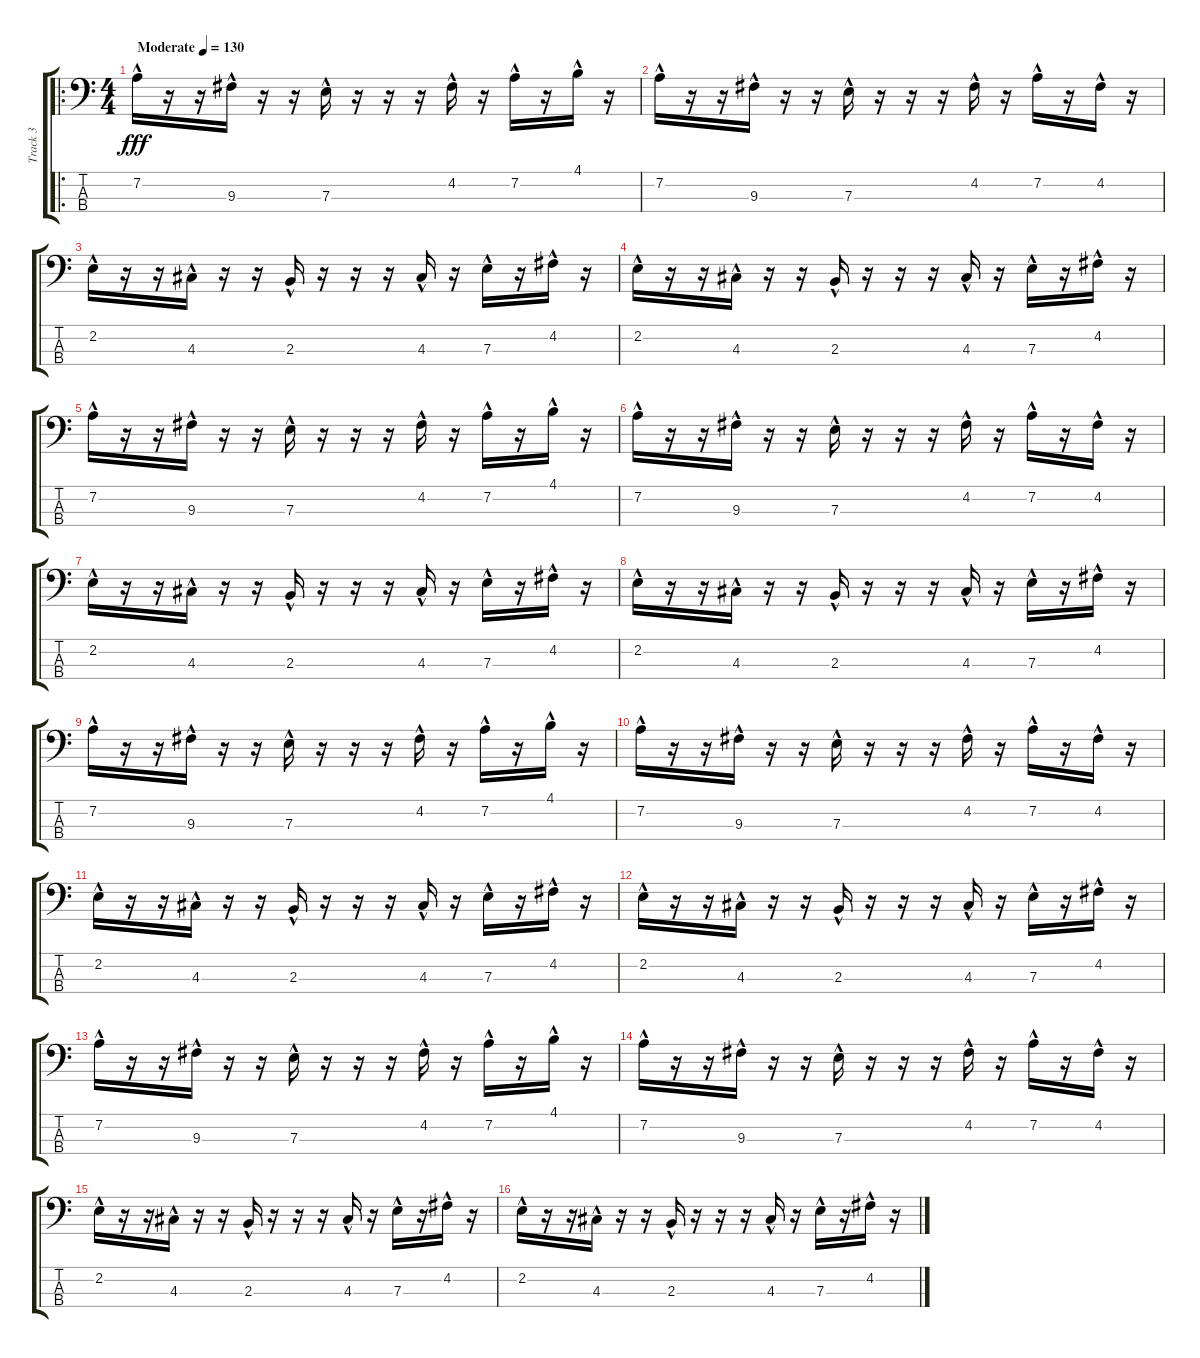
\track ("Track 3" "Track 3") {instrument electricbassfinger}
\staff {score tabs}
\tuning (G2 D2 A1 E1) {hide}
\ro
\ts (4 4)
\tempo (130 "Moderate")
\clef f4
\ks c
7.2{hac}.16{dy fff instrument electricbassfinger} r.16 r.16 9.3{hac}.16 r.16 r.16 7.3{hac}.16 r.16 r.16 r.16 4.2{hac}.16 r.16 7.2{hac}.16 r.16 4.1{hac}.16 r.16 |
7.2{hac}.16 r.16 r.16 9.3{hac}.16 r.16 r.16 7.3{hac}.16 r.16 r.16 r.16 4.2{hac}.16 r.16 7.2{hac}.16 r.16 4.2{hac}.16 r.16 |
2.2{hac}.16 r.16 r.16 4.3{hac}.16 r.16 r.16 2.3{hac}.16 r.16 r.16 r.16 4.3{hac}.16 r.16 7.3{hac}.16 r.16 4.2{hac}.16 r.16 |
2.2{hac}.16 r.16 r.16 4.3{hac}.16 r.16 r.16 2.3{hac}.16 r.16 r.16 r.16 4.3{hac}.16 r.16 7.3{hac}.16 r.16 4.2{hac}.16 r.16 |
7.2{hac}.16 r.16 r.16 9.3{hac}.16 r.16 r.16 7.3{hac}.16 r.16 r.16 r.16 4.2{hac}.16 r.16 7.2{hac}.16 r.16 4.1{hac}.16 r.16 |
7.2{hac}.16 r.16 r.16 9.3{hac}.16 r.16 r.16 7.3{hac}.16 r.16 r.16 r.16 4.2{hac}.16 r.16 7.2{hac}.16 r.16 4.2{hac}.16 r.16 |
2.2{hac}.16 r.16 r.16 4.3{hac}.16 r.16 r.16 2.3{hac}.16 r.16 r.16 r.16 4.3{hac}.16 r.16 7.3{hac}.16 r.16 4.2{hac}.16 r.16 |
2.2{hac}.16 r.16 r.16 4.3{hac}.16 r.16 r.16 2.3{hac}.16 r.16 r.16 r.16 4.3{hac}.16 r.16 7.3{hac}.16 r.16 4.2{hac}.16 r.16 |
7.2{hac}.16 r.16 r.16 9.3{hac}.16 r.16 r.16 7.3{hac}.16 r.16 r.16 r.16 4.2{hac}.16 r.16 7.2{hac}.16 r.16 4.1{hac}.16 r.16 |
7.2{hac}.16 r.16 r.16 9.3{hac}.16 r.16 r.16 7.3{hac}.16 r.16 r.16 r.16 4.2{hac}.16 r.16 7.2{hac}.16 r.16 4.2{hac}.16 r.16 |
2.2{hac}.16 r.16 r.16 4.3{hac}.16 r.16 r.16 2.3{hac}.16 r.16 r.16 r.16 4.3{hac}.16 r.16 7.3{hac}.16 r.16 4.2{hac}.16 r.16 |
2.2{hac}.16 r.16 r.16 4.3{hac}.16 r.16 r.16 2.3{hac}.16 r.16 r.16 r.16 4.3{hac}.16 r.16 7.3{hac}.16 r.16 4.2{hac}.16 r.16 |
7.2{hac}.16 r.16 r.16 9.3{hac}.16 r.16 r.16 7.3{hac}.16 r.16 r.16 r.16 4.2{hac}.16 r.16 7.2{hac}.16 r.16 4.1{hac}.16 r.16 |
7.2{hac}.16 r.16 r.16 9.3{hac}.16 r.16 r.16 7.3{hac}.16 r.16 r.16 r.16 4.2{hac}.16 r.16 7.2{hac}.16 r.16 4.2{hac}.16 r.16 |
2.2{hac}.16 r.16 r.16 4.3{hac}.16 r.16 r.16 2.3{hac}.16 r.16 r.16 r.16 4.3{hac}.16 r.16 7.3{hac}.16 r.16 4.2{hac}.16 r.16 |
2.2{hac}.16 r.16 r.16 4.3{hac}.16 r.16 r.16 2.3{hac}.16 r.16 r.16 r.16 4.3{hac}.16 r.16 7.3{hac}.16 r.16 4.2{hac}.16 r.16
